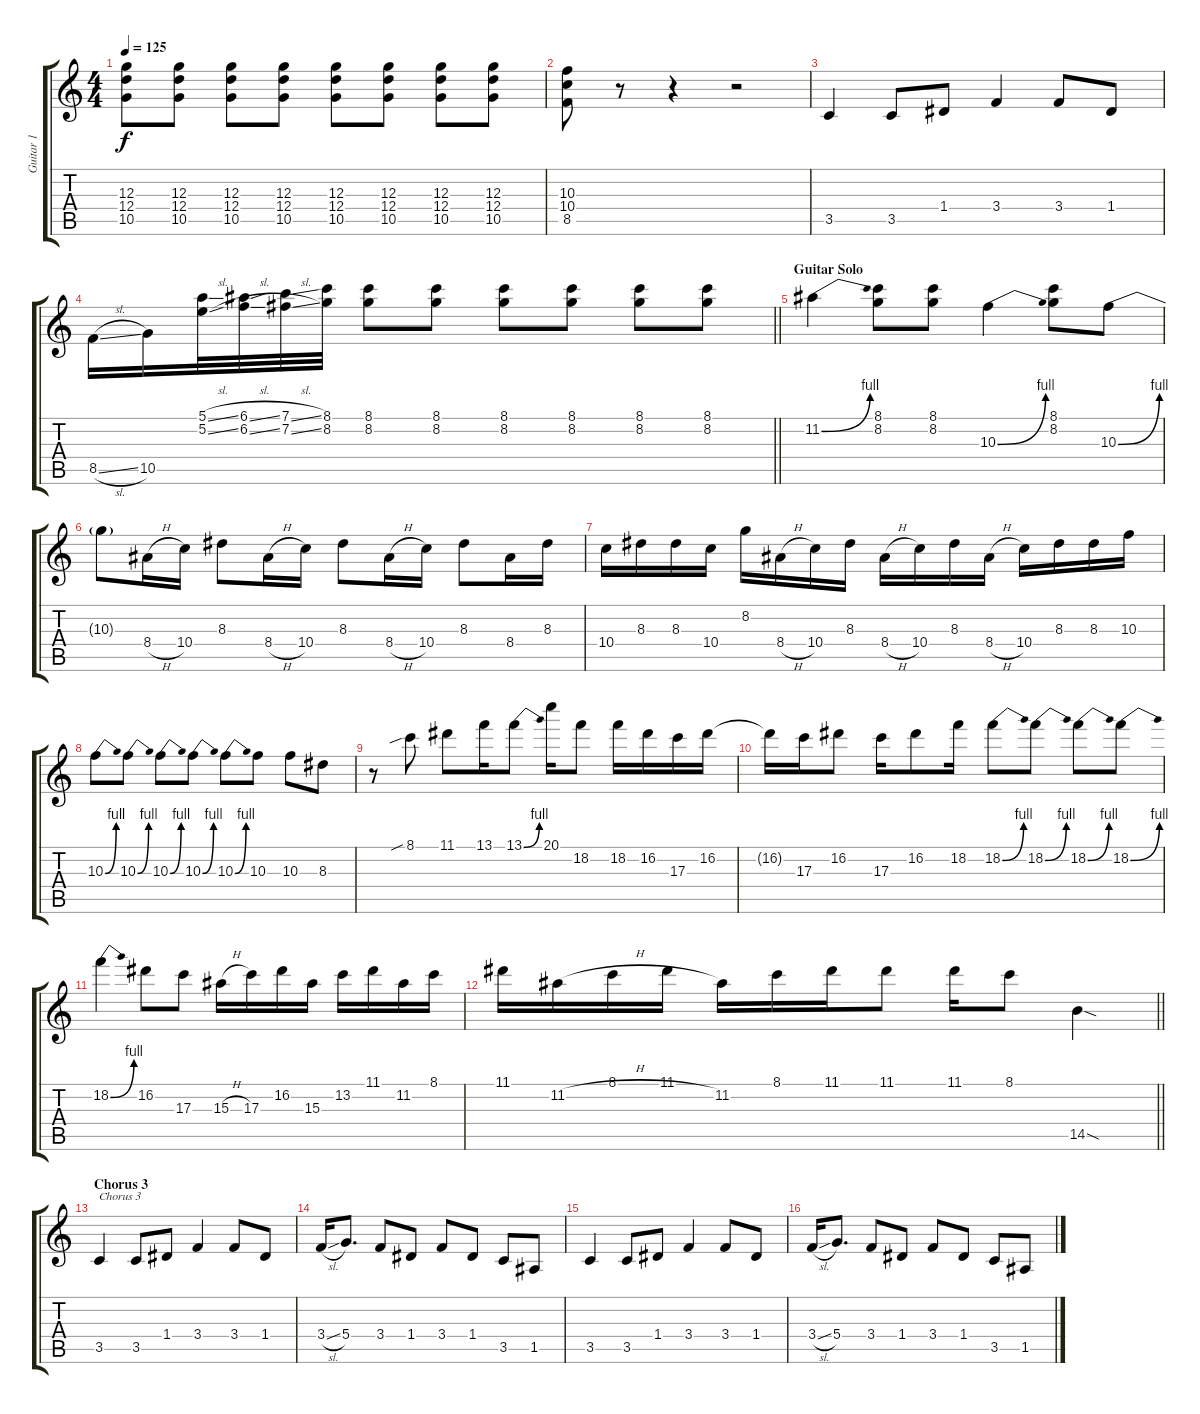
\track ("Guitar 1" "Guitar 1") {instrument overdrivenguitar}
\staff {score tabs}
\tuning (E4 B3 G3 D3 A2 E2) {hide}
\ts (4 4)
\tempo 125
\clef g2
\ks c
(12.3 12.4 10.5).8{dy f} (12.3 12.4 10.5).8 (12.3 12.4 10.5).8 (12.3 12.4 10.5).8 (12.3 12.4 10.5).8 (12.3 12.4 10.5).8 (12.3 12.4 10.5).8 (12.3 12.4 10.5).8 |
(10.3 10.4 8.5).8 r.8 r.4 r.2 |
3.5.4 3.5.8 1.4.8 3.4.4 3.4.8 1.4.8 |
\barLineRight lightlight
8.5{sl}.16 10.5.16 (5.1{sl} 5.2{sl}).32 (6.1{sl} 6.2{sl}).32 (7.1{sl} 7.2{sl}).32 (8.1 8.2).32 (8.1 8.2).8 (8.1 8.2).8 (8.1 8.2).8 (8.1 8.2).8 (8.1 8.2).8 (8.1 8.2).8 |
\section ("" "Guitar Solo")
11.2{be (bend 0 0 60 4)}.4 (8.1 8.2).8 (8.1 8.2).8 10.3{be (bend 0 0 60 4)}.4 (8.1 8.2).8 10.3{be (bend 0 0 60 4)}.8 |
10.3{t}.8 8.4{h}.16 10.4.16 8.3.8 8.4{h}.16 10.4.16 8.3.8 8.4{h}.16 10.4.16 8.3.8 8.4.16 8.3.16 |
10.4.16 8.3.16 8.3.16 10.4.16 8.2.16 8.4{h}.16 10.4.16 8.3.16 8.4{h}.16 10.4.16 8.3.16 8.4{h}.16 10.4.16 8.3.16 8.3.16 10.3.16 |
10.3{be (bend 0 0 60 4)}.8 10.3{be (bend 0 0 60 4)}.8 10.3{be (bend 0 0 60 4)}.8 10.3{be (bend 0 0 60 4)}.8 10.3{be (bend 0 0 60 4)}.8 10.3.8 10.3.8 8.3.8 |
r.8 8.1{sib}.8 11.1.8 13.1.16 13.1{be (bend 0 0 60 4)}.8 20.1.16 18.2.8 18.2.16 16.2.16 17.3.16 16.2.16 |
16.2{t}.16 17.3.16 16.2.8 17.3.16 16.2.8 18.2.16 18.2{be (bend 0 0 60 4)}.8 18.2{be (bend 0 0 60 4)}.8 18.2{be (bend 0 0 60 4)}.8 18.2{be (bend 0 0 60 4)}.8 |
18.2{be (bend 0 0 60 4)}.4 16.2.8 17.3.8 15.3{h}.16 17.3.16 16.2.16 15.3.16 13.2.16 11.1.16 11.2.16 8.1.16 |
\barLineRight lightlight
11.1.16 11.2{h}.16 8.1.16 11.1.16 11.2.16 8.1.16 11.1.16 11.1.8 11.1.16 8.1.8 14.5{sod}.4 |
\section ("" "Chorus 3")
3.5.4{txt "Chorus 3"} 3.5.8 1.4.8 3.4.4 3.4.8 1.4.8 |
3.4{sl}.16 5.4.8{d} 3.4.8 1.4.8 3.4.8 1.4.8 3.5.8 1.5.8 |
3.5.4 3.5.8 1.4.8 3.4.4 3.4.8 1.4.8 |
3.4{sl}.16 5.4.8{d} 3.4.8 1.4.8 3.4.8 1.4.8 3.5.8 1.5.8
